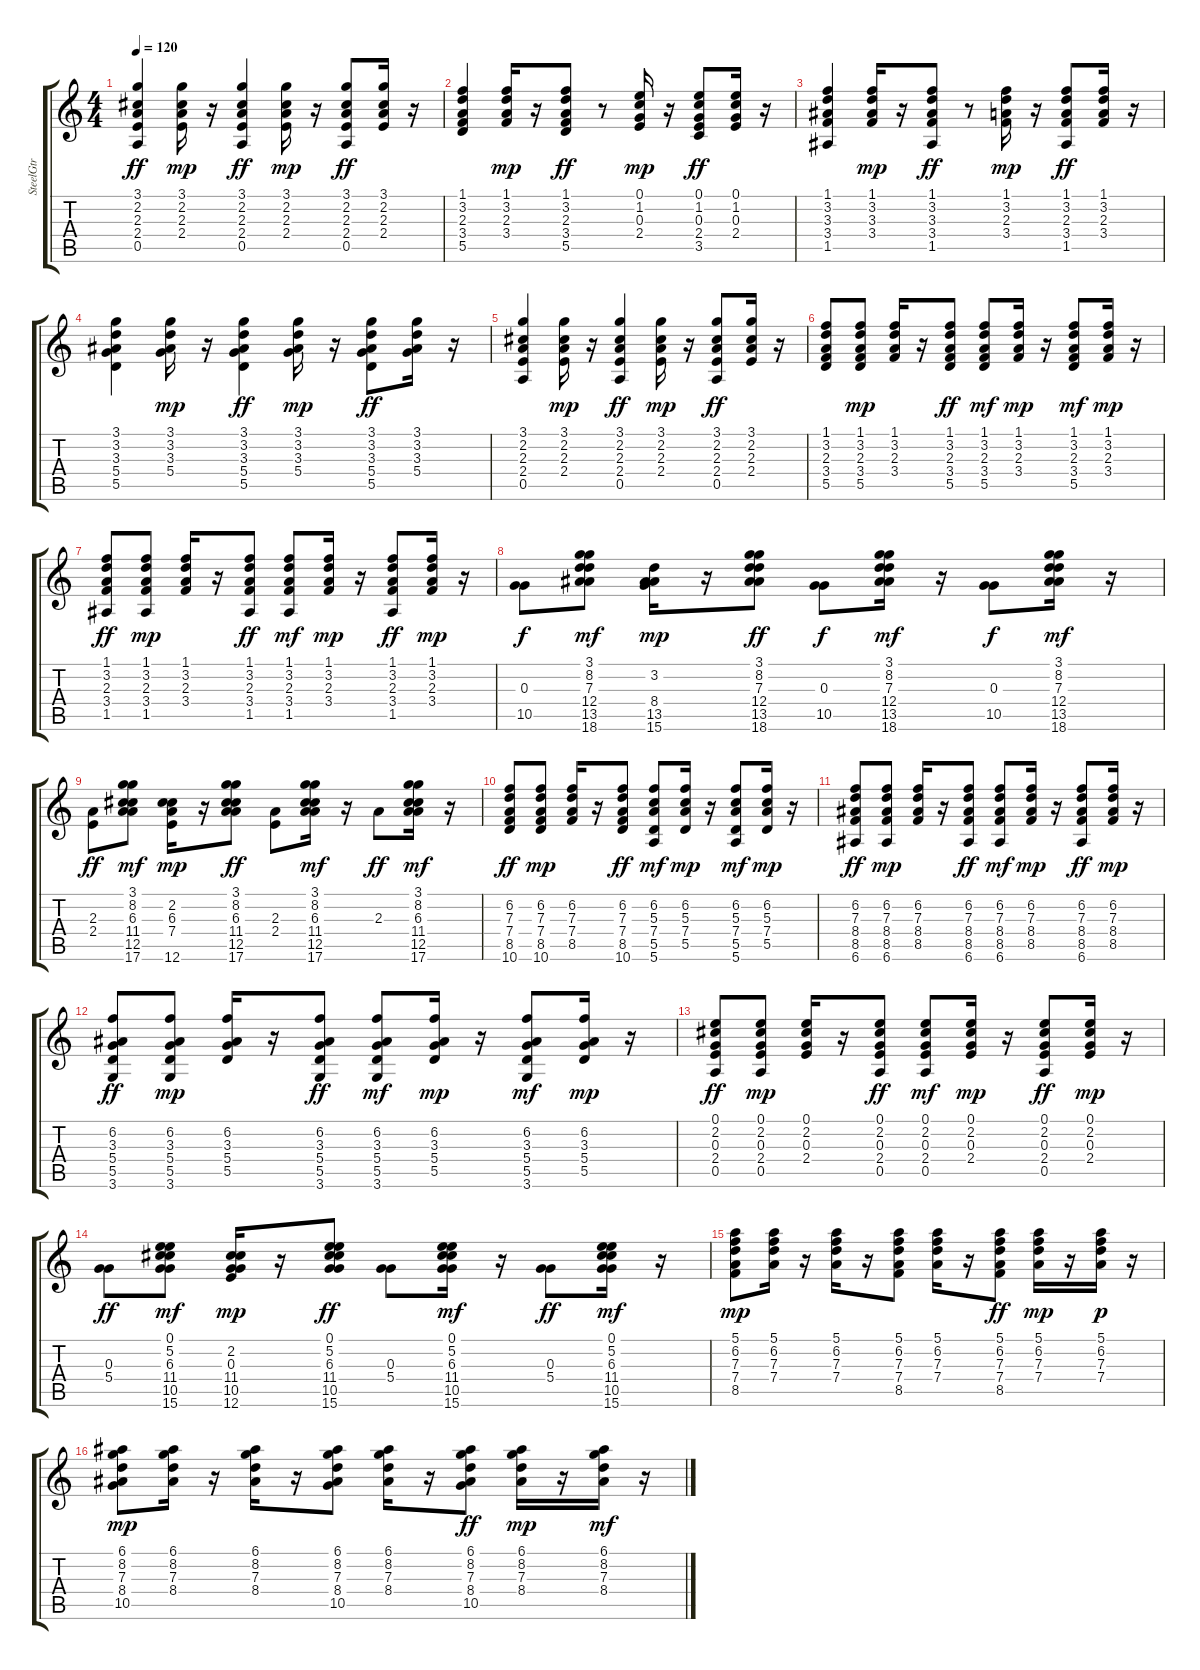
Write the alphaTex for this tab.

\track ("SteelGtr" "SteelGtr") {instrument acousticguitarsteel}
\staff {score tabs}
\tuning (E4 B3 G3 D3 A2 E2) {hide}
\ts (4 4)
\tempo 120
\clef g2
\ks c
(3.1 2.2 2.3 2.4 0.5).4{dy ff} (3.1 2.2 2.3 2.4).16{dy mp} r.16 (3.1 2.2 2.3 2.4 0.5).4{dy ff} (3.1 2.2 2.3 2.4).16{dy mp} r.16 (3.1 2.2 2.3 2.4 0.5).8{dy ff} (3.1 2.2 2.3 2.4).16 r.16 |
(1.1 3.2 2.3 3.4 5.5).4 (1.1 3.2 2.3 3.4).16{dy mp} r.16 (1.1 3.2 2.3 3.4 5.5).8{dy ff} r.8 (0.1 1.2 0.3 2.4).16{dy mp} r.16 (0.1 1.2 0.3 2.4 3.5).8{dy ff} (0.1 1.2 0.3 2.4).16 r.16 |
(1.1 3.2 3.3 3.4 1.5).4 (1.1 3.2 3.3 3.4).16{dy mp} r.16 (1.1 3.2 3.3 3.4 1.5).8{dy ff} r.8 (1.1 3.2 2.3 3.4).16{dy mp} r.16 (1.1 3.2 2.3 3.4 1.5).8{dy ff} (1.1 3.2 2.3 3.4).16 r.16 |
(3.1 3.2 3.3 5.4 5.5).4 (3.1 3.2 3.3 5.4).16{dy mp} r.16 (3.1 3.2 3.3 5.4 5.5).4{dy ff} (3.1 3.2 3.3 5.4).16{dy mp} r.16 (3.1 3.2 3.3 5.4 5.5).8{dy ff} (3.1 3.2 3.3 5.4).16 r.16 |
(3.1 2.2 2.3 2.4 0.5).4 (3.1 2.2 2.3 2.4).16{dy mp} r.16 (3.1 2.2 2.3 2.4 0.5).4{dy ff} (3.1 2.2 2.3 2.4).16{dy mp} r.16 (3.1 2.2 2.3 2.4 0.5).8{dy ff} (3.1 2.2 2.3 2.4).16 r.16 |
(1.1 3.2 2.3 3.4 5.5).8 (1.1 3.2 2.3 3.4 5.5).8{dy mp} (1.1 3.2 2.3 3.4).16 r.16 (1.1 3.2 2.3 3.4 5.5).8{dy ff} (1.1 3.2 2.3 3.4 5.5).8{dy mf} (1.1 3.2 2.3 3.4).16{dy mp} r.16 (1.1 3.2 2.3 3.4 5.5).8{dy mf} (1.1 3.2 2.3 3.4).16{dy mp} r.16 |
(1.1 3.2 2.3 3.4 1.5).8{dy ff} (1.1 3.2 2.3 3.4 1.5).8{dy mp} (1.1 3.2 2.3 3.4).16 r.16 (1.1 3.2 2.3 3.4 1.5).8{dy ff} (1.1 3.2 2.3 3.4 1.5).8{dy mf} (1.1 3.2 2.3 3.4).16{dy mp} r.16 (1.1 3.2 2.3 3.4 1.5).8{dy ff} (1.1 3.2 2.3 3.4).16{dy mp} r.16 |
(0.3 10.5).8{dy f} (3.1 8.2 7.3 12.4 13.5 18.6).8{dy mf} (3.2 8.4 13.5 15.6).16{dy mp} r.16 (3.1 8.2 7.3 12.4 13.5 18.6).8{dy ff} (0.3 10.5).8{dy f} (3.1 8.2 7.3 12.4 13.5 18.6).16{dy mf} r.16 (0.3 10.5).8{dy f} (3.1 8.2 7.3 12.4 13.5 18.6).16{dy mf} r.16 |
(2.3 2.4).8{dy ff} (3.1 8.2 6.3 11.4 12.5 17.6).8{dy mf} (2.2 6.3 7.4 12.6).16{dy mp} r.16 (3.1 8.2 6.3 11.4 12.5 17.6).8{dy ff} (2.3 2.4).8 (3.1 8.2 6.3 11.4 12.5 17.6).16{dy mf} r.16 2.3.8{dy ff} (3.1 8.2 6.3 11.4 12.5 17.6).16{dy mf} r.16 |
(6.2 7.3 7.4 8.5 10.6).8{dy ff} (6.2 7.3 7.4 8.5 10.6).8{dy mp} (6.2 7.3 7.4 8.5).16 r.16 (6.2 7.3 7.4 8.5 10.6).8{dy ff} (6.2 5.3 7.4 5.5 5.6).8{dy mf} (6.2 5.3 7.4 5.5).16{dy mp} r.16 (6.2 5.3 7.4 5.5 5.6).8{dy mf} (6.2 5.3 7.4 5.5).16{dy mp} r.16 |
(6.2 7.3 8.4 8.5 6.6).8{dy ff} (6.2 7.3 8.4 8.5 6.6).8{dy mp} (6.2 7.3 8.4 8.5).16 r.16 (6.2 7.3 8.4 8.5 6.6).8{dy ff} (6.2 7.3 8.4 8.5 6.6).8{dy mf} (6.2 7.3 8.4 8.5).16{dy mp} r.16 (6.2 7.3 8.4 8.5 6.6).8{dy ff} (6.2 7.3 8.4 8.5).16{dy mp} r.16 |
(6.2 3.3 5.4 5.5 3.6).8{dy ff} (6.2 3.3 5.4 5.5 3.6).8{dy mp} (6.2 3.3 5.4 5.5).16 r.16 (6.2 3.3 5.4 5.5 3.6).8{dy ff} (6.2 3.3 5.4 5.5 3.6).8{dy mf} (6.2 3.3 5.4 5.5).16{dy mp} r.16 (6.2 3.3 5.4 5.5 3.6).8{dy mf} (6.2 3.3 5.4 5.5).16{dy mp} r.16 |
(0.1 2.2 0.3 2.4 0.5).8{dy ff} (0.1 2.2 0.3 2.4 0.5).8{dy mp} (0.1 2.2 0.3 2.4).16 r.16 (0.1 2.2 0.3 2.4 0.5).8{dy ff} (0.1 2.2 0.3 2.4 0.5).8{dy mf} (0.1 2.2 0.3 2.4).16{dy mp} r.16 (0.1 2.2 0.3 2.4 0.5).8{dy ff} (0.1 2.2 0.3 2.4).16{dy mp} r.16 |
(0.3 5.4).8{dy ff} (0.1 5.2 6.3 11.4 10.5 15.6).8{dy mf} (2.2 0.3 11.4 10.5 12.6).16{dy mp} r.16 (0.1 5.2 6.3 11.4 10.5 15.6).8{dy ff} (0.3 5.4).8 (0.1 5.2 6.3 11.4 10.5 15.6).16{dy mf} r.16 (0.3 5.4).8{dy ff} (0.1 5.2 6.3 11.4 10.5 15.6).16{dy mf} r.16 |
(5.1 6.2 7.3 7.4 8.5).8{dy mp} (5.1 6.2 7.3 7.4).16 r.16 (5.1 6.2 7.3 7.4).16 r.16 (5.1 6.2 7.3 7.4 8.5).8 (5.1 6.2 7.3 7.4).16 r.16 (5.1 6.2 7.3 7.4 8.5).8{dy ff} (5.1 6.2 7.3 7.4).16{dy mp} r.16 (5.1 6.2 7.3 7.4).16{dy p} r.16 |
(6.1 8.2 7.3 8.4 10.5).8{dy mp} (6.1 8.2 7.3 8.4).16 r.16 (6.1 8.2 7.3 8.4).16 r.16 (6.1 8.2 7.3 8.4 10.5).8 (6.1 8.2 7.3 8.4).16 r.16 (6.1 8.2 7.3 8.4 10.5).8{dy ff} (6.1 8.2 7.3 8.4).16{dy mp} r.16 (6.1 8.2 7.3 8.4).16{dy mf} r.16
